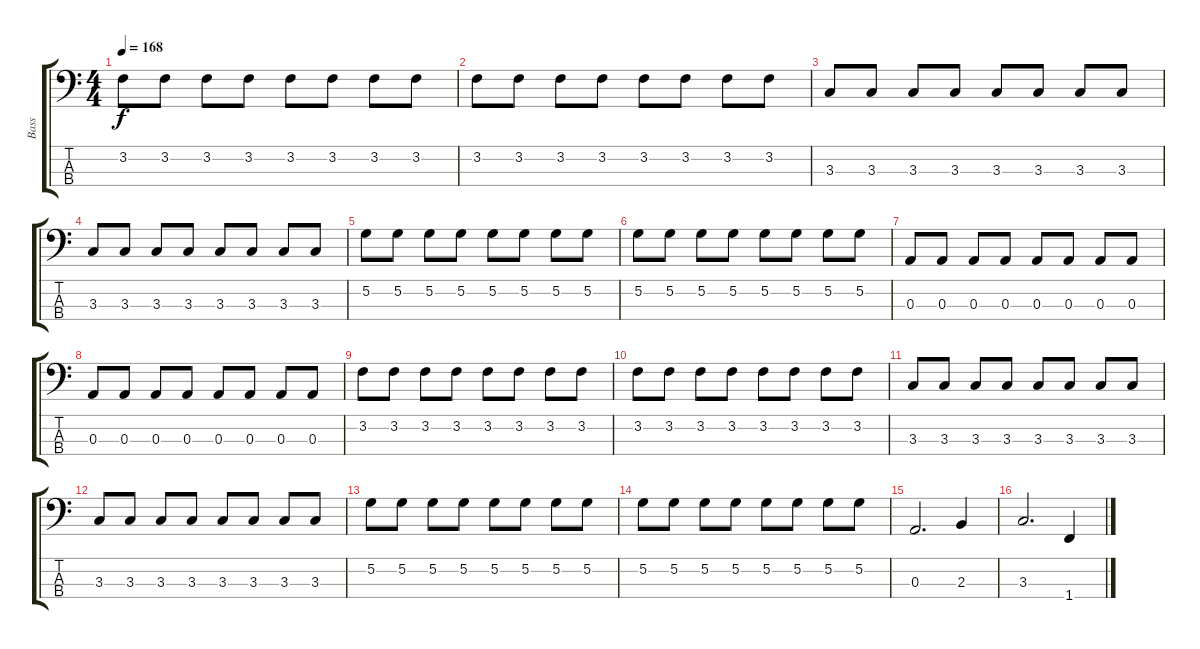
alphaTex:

\track ("Bass" "Bass") {instrument electricbassfinger}
\staff {score tabs}
\tuning (G2 D2 A1 E1) {hide}
\ts (4 4)
\tempo 168
\clef f4
\ks c
3.2.8{dy f} 3.2.8 3.2.8 3.2.8 3.2.8 3.2.8 3.2.8 3.2.8 |
3.2.8 3.2.8 3.2.8 3.2.8 3.2.8 3.2.8 3.2.8 3.2.8 |
3.3.8 3.3.8 3.3.8 3.3.8 3.3.8 3.3.8 3.3.8 3.3.8 |
3.3.8 3.3.8 3.3.8 3.3.8 3.3.8 3.3.8 3.3.8 3.3.8 |
5.2.8 5.2.8 5.2.8 5.2.8 5.2.8 5.2.8 5.2.8 5.2.8 |
5.2.8 5.2.8 5.2.8 5.2.8 5.2.8 5.2.8 5.2.8 5.2.8 |
0.3.8 0.3.8 0.3.8 0.3.8 0.3.8 0.3.8 0.3.8 0.3.8 |
0.3.8 0.3.8 0.3.8 0.3.8 0.3.8 0.3.8 0.3.8 0.3.8 |
3.2.8 3.2.8 3.2.8 3.2.8 3.2.8 3.2.8 3.2.8 3.2.8 |
3.2.8 3.2.8 3.2.8 3.2.8 3.2.8 3.2.8 3.2.8 3.2.8 |
3.3.8 3.3.8 3.3.8 3.3.8 3.3.8 3.3.8 3.3.8 3.3.8 |
3.3.8 3.3.8 3.3.8 3.3.8 3.3.8 3.3.8 3.3.8 3.3.8 |
5.2.8 5.2.8 5.2.8 5.2.8 5.2.8 5.2.8 5.2.8 5.2.8 |
5.2.8 5.2.8 5.2.8 5.2.8 5.2.8 5.2.8 5.2.8 5.2.8 |
0.3.2{d} 2.3.4 |
3.3.2{d} 1.4.4
